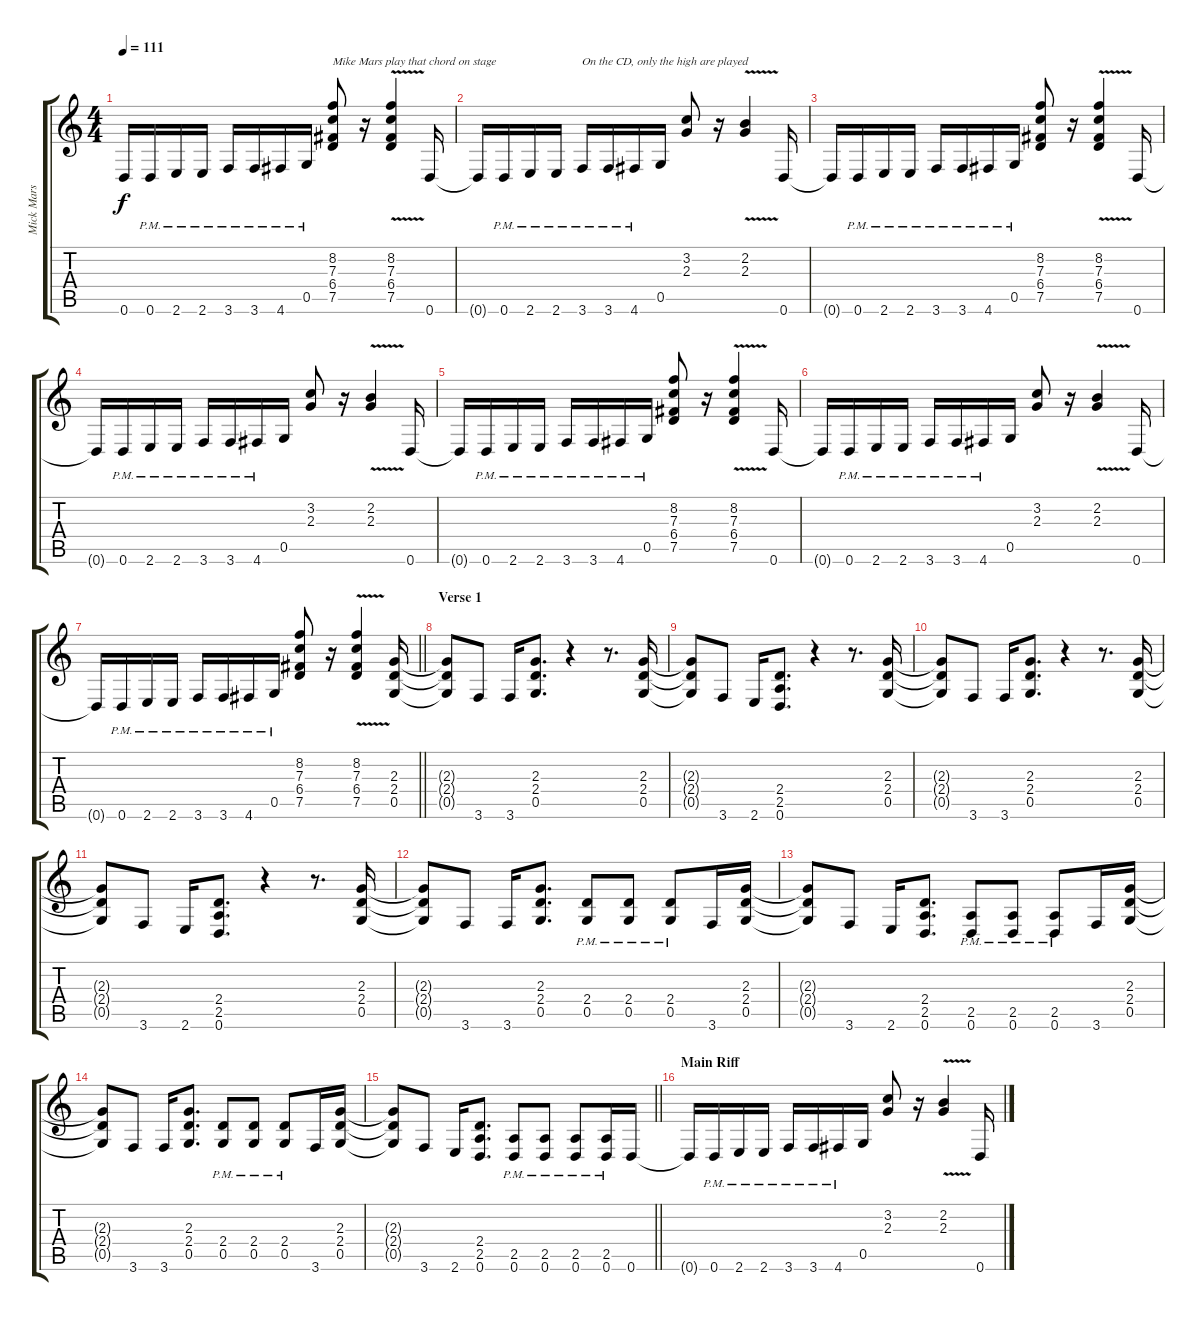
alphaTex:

\track ("Mick Mars" "Mick Mars") {instrument distortionguitar}
\staff {score tabs}
\tuning (D4 A3 F3 C3 G2 D2) {hide}
\ts (4 4)
\tempo 111
\clef g2
\ks c
0.6{t}.16{dy f} 0.6{pm}.16 2.6{pm}.16 2.6{pm}.16 3.6{pm}.16 3.6{pm}.16 4.6{pm}.16 0.5{pm}.16 (8.2 7.3 6.4 7.5).8{txt "Mike Mars play that chord on stage"} r.16 (8.2{v} 7.3{v} 6.4{v} 7.5{v}).4 0.6.16 |
0.6{t}.16 0.6{pm}.16 2.6{pm}.16 2.6{pm}.16 3.6{pm}.16{txt "On the CD, only the high are played"} 3.6{pm}.16 4.6{pm}.16 0.5.16 (3.2 2.3).8 r.16 (2.2{v} 2.3{v}).4 0.6.16 |
0.6{t}.16 0.6{pm}.16 2.6{pm}.16 2.6{pm}.16 3.6{pm}.16 3.6{pm}.16 4.6{pm}.16 0.5{pm}.16 (8.2 7.3 6.4 7.5).8 r.16 (8.2{v} 7.3{v} 6.4{v} 7.5{v}).4 0.6.16 |
0.6{t}.16 0.6{pm}.16 2.6{pm}.16 2.6{pm}.16 3.6{pm}.16 3.6{pm}.16 4.6{pm}.16 0.5.16 (3.2 2.3).8 r.16 (2.2{v} 2.3{v}).4 0.6.16 |
0.6{t}.16 0.6{pm}.16 2.6{pm}.16 2.6{pm}.16 3.6{pm}.16 3.6{pm}.16 4.6{pm}.16 0.5{pm}.16 (8.2 7.3 6.4 7.5).8 r.16 (8.2{v} 7.3{v} 6.4{v} 7.5{v}).4 0.6.16 |
0.6{t}.16 0.6{pm}.16 2.6{pm}.16 2.6{pm}.16 3.6{pm}.16 3.6{pm}.16 4.6{pm}.16 0.5.16 (3.2 2.3).8 r.16 (2.2{v} 2.3{v}).4 0.6.16 |
\barLineRight lightlight
0.6{t}.16 0.6{pm}.16 2.6{pm}.16 2.6{pm}.16 3.6{pm}.16 3.6{pm}.16 4.6{pm}.16 0.5{pm}.16 (8.2 7.3 6.4 7.5).8 r.16 (8.2{v} 7.3{v} 6.4{v} 7.5{v}).4 (2.3 2.4 0.5).16 |
\section ("" "Verse 1")
(2.3{t} 2.4{t} 0.5{t}).8 3.6.8 3.6.16 (2.3 2.4 0.5).8{d} r.4 r.8{d} (2.3 2.4 0.5).16 |
(2.3{t} 2.4{t} 0.5{t}).8 3.6.8 2.6.16 (2.4 2.5 0.6).8{d} r.4 r.8{d} (2.3 2.4 0.5).16 |
(2.3{t} 2.4{t} 0.5{t}).8 3.6.8 3.6.16 (2.3 2.4 0.5).8{d} r.4 r.8{d} (2.3 2.4 0.5).16 |
(2.3{t} 2.4{t} 0.5{t}).8 3.6.8 2.6.16 (2.4 2.5 0.6).8{d} r.4 r.8{d} (2.3 2.4 0.5).16 |
(2.3{t} 2.4{t} 0.5{t}).8 3.6.8 3.6.16 (2.3 2.4 0.5).8{d} (2.4{pm} 0.5{pm}).8 (2.4{pm} 0.5{pm}).8 (2.4{pm} 0.5{pm}).8 3.6.16 (2.3 2.4 0.5).16 |
(2.3{t} 2.4{t} 0.5{t}).8 3.6.8 2.6.16 (2.4 2.5 0.6).8{d} (2.5{pm} 0.6{pm}).8 (2.5{pm} 0.6{pm}).8 (2.5{pm} 0.6{pm}).8 3.6.16 (2.3 2.4 0.5).16 |
(2.3{t} 2.4{t} 0.5{t}).8 3.6.8 3.6.16 (2.3 2.4 0.5).8{d} (2.4{pm} 0.5{pm}).8 (2.4{pm} 0.5{pm}).8 (2.4{pm} 0.5{pm}).8 3.6.16 (2.3 2.4 0.5).16 |
\barLineRight lightlight
(2.3{t} 2.4{t} 0.5{t}).8 3.6.8 2.6.16 (2.4 2.5 0.6).8{d} (2.5{pm} 0.6{pm}).8 (2.5{pm} 0.6{pm}).8 (2.5{pm} 0.6{pm}).8 (2.5{pm} 0.6{pm}).16 0.6.16 |
\section ("" "Main Riff")
0.6{t}.16 0.6{pm}.16 2.6{pm}.16 2.6{pm}.16 3.6{pm}.16 3.6{pm}.16 4.6{pm}.16 0.5.16 (3.2 2.3).8 r.16 (2.2{v} 2.3{v}).4 0.6.16
